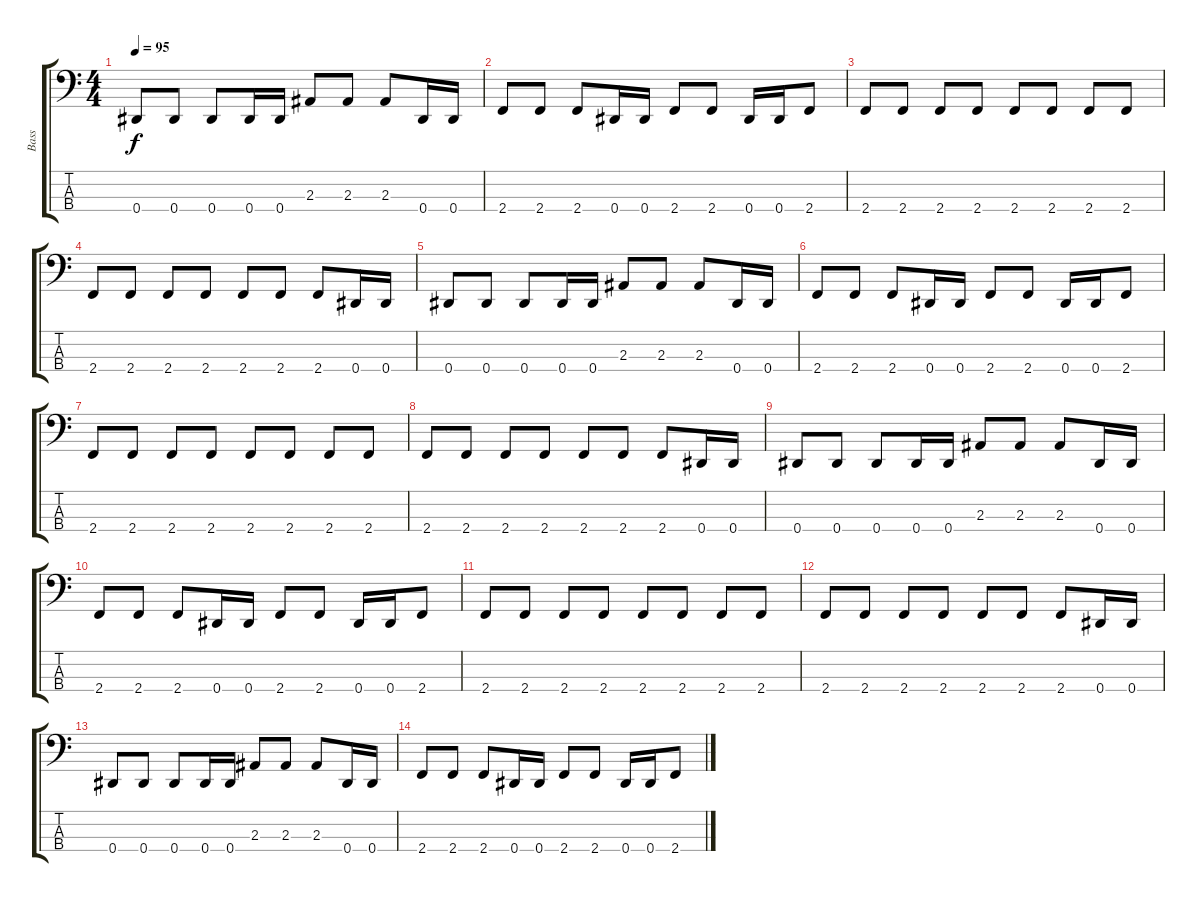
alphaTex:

\track ("Bass" "Bass") {instrument electricbassfinger}
\staff {score tabs}
\tuning (Gb2 Db2 Ab1 Eb1) {hide}
\ts (4 4)
\tempo 95
\clef f4
\ks c
0.4.8{dy f} 0.4.8 0.4.8 0.4.16 0.4.16 2.3.8 2.3.8 2.3.8 0.4.16 0.4.16 |
2.4.8 2.4.8 2.4.8 0.4.16 0.4.16 2.4.8 2.4.8 0.4.16 0.4.16 2.4.8 |
2.4.8 2.4.8 2.4.8 2.4.8 2.4.8 2.4.8 2.4.8 2.4.8 |
2.4.8 2.4.8 2.4.8 2.4.8 2.4.8 2.4.8 2.4.8 0.4.16 0.4.16 |
0.4.8 0.4.8 0.4.8 0.4.16 0.4.16 2.3.8 2.3.8 2.3.8 0.4.16 0.4.16 |
2.4.8 2.4.8 2.4.8 0.4.16 0.4.16 2.4.8 2.4.8 0.4.16 0.4.16 2.4.8 |
2.4.8 2.4.8 2.4.8 2.4.8 2.4.8 2.4.8 2.4.8 2.4.8 |
2.4.8 2.4.8 2.4.8 2.4.8 2.4.8 2.4.8 2.4.8 0.4.16 0.4.16 |
0.4.8 0.4.8 0.4.8 0.4.16 0.4.16 2.3.8 2.3.8 2.3.8 0.4.16 0.4.16 |
2.4.8 2.4.8 2.4.8 0.4.16 0.4.16 2.4.8 2.4.8 0.4.16 0.4.16 2.4.8 |
2.4.8{volume 2} 2.4.8 2.4.8 2.4.8 2.4.8 2.4.8 2.4.8 2.4.8 |
2.4.8 2.4.8 2.4.8 2.4.8 2.4.8 2.4.8 2.4.8 0.4.16 0.4.16 |
0.4.8 0.4.8 0.4.8 0.4.16 0.4.16 2.3.8 2.3.8 2.3.8 0.4.16 0.4.16 |
2.4.8 2.4.8 2.4.8 0.4.16 0.4.16 2.4.8 2.4.8 0.4.16 0.4.16 2.4.8
